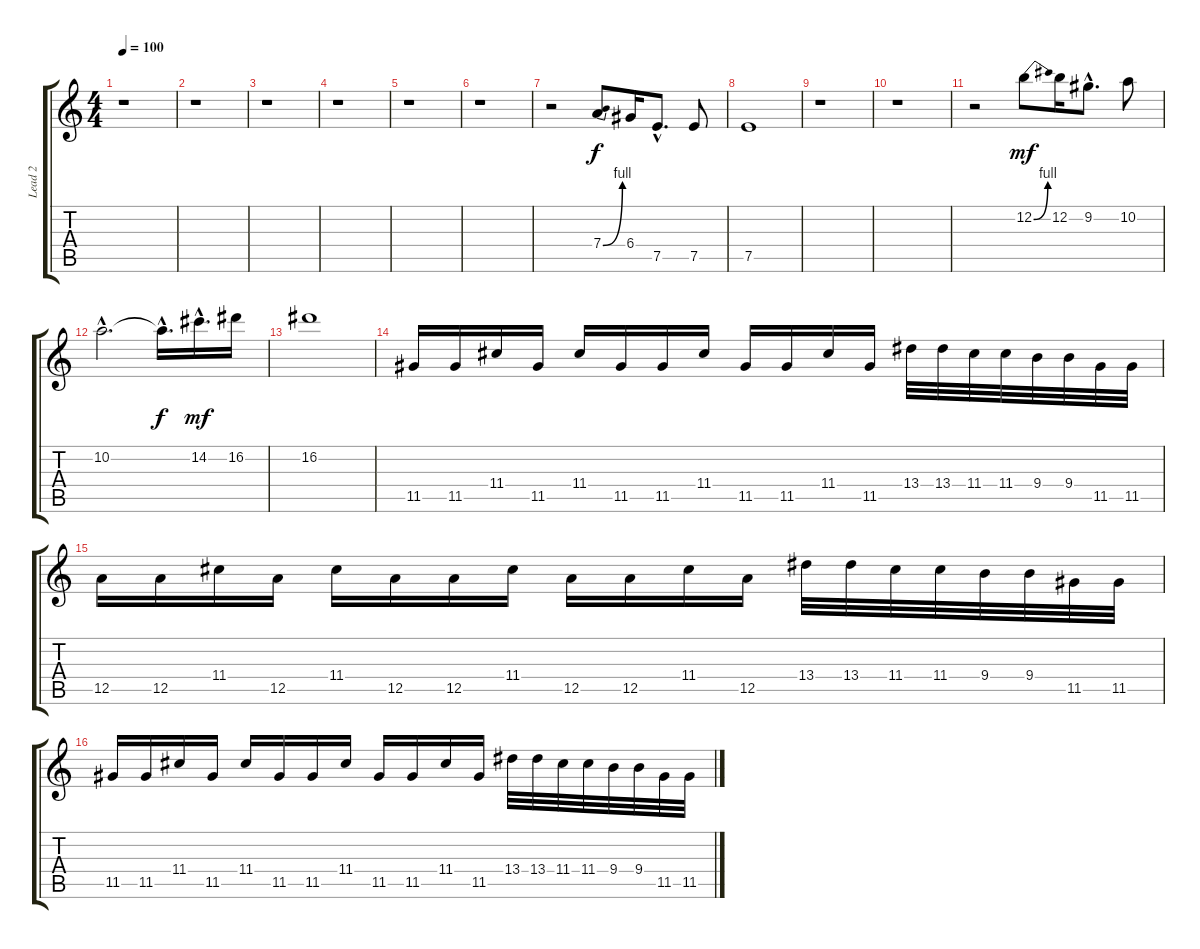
\track ("Lead 2" "Lead 2") {instrument distortionguitar}
\staff {score tabs}
\tuning (E4 B3 G3 D3 A2 E2) {hide}
\ts (4 4)
\tempo 100
\clef g2
\ks c
r.1{dy f} |
r.1 |
r.1 |
r.1 |
r.1 |
\section ("" "")
r.1 |
r.2 7.4{be (bend 0 0 60 4)}.8{volume 13} 6.4.16 7.5{hac}.8{d} 7.5.8 |
7.5.1 |
r.1 |
r.1 |
r.2 12.2{be (bend 0 0 60 4)}.8{dy mf} 12.2.16 9.2{hac}.8{d} 10.2.8 |
10.2{hac}.2{d} 10.2{hac t}.16{d dy f} 14.2{hac}.16{d dy mf} 16.2.16 |
16.2.1 |
\section ("" "")
11.5.16{volume 12} 11.5.16 11.4.16 11.5.16 11.4.16 11.5.16 11.5.16 11.4.16 11.5.16 11.5.16 11.4.16 11.5.16 13.4.32 13.4.32 11.4.32 11.4.32 9.4.32 9.4.32 11.5.32 11.5.32 |
12.5.16 12.5.16 11.4.16 12.5.16 11.4.16 12.5.16 12.5.16 11.4.16 12.5.16 12.5.16 11.4.16 12.5.16 13.4.32 13.4.32 11.4.32 11.4.32 9.4.32 9.4.32 11.5.32 11.5.32 |
11.5.16 11.5.16 11.4.16 11.5.16 11.4.16 11.5.16 11.5.16 11.4.16 11.5.16 11.5.16 11.4.16 11.5.16 13.4.32 13.4.32 11.4.32 11.4.32 9.4.32 9.4.32 11.5.32 11.5.32
